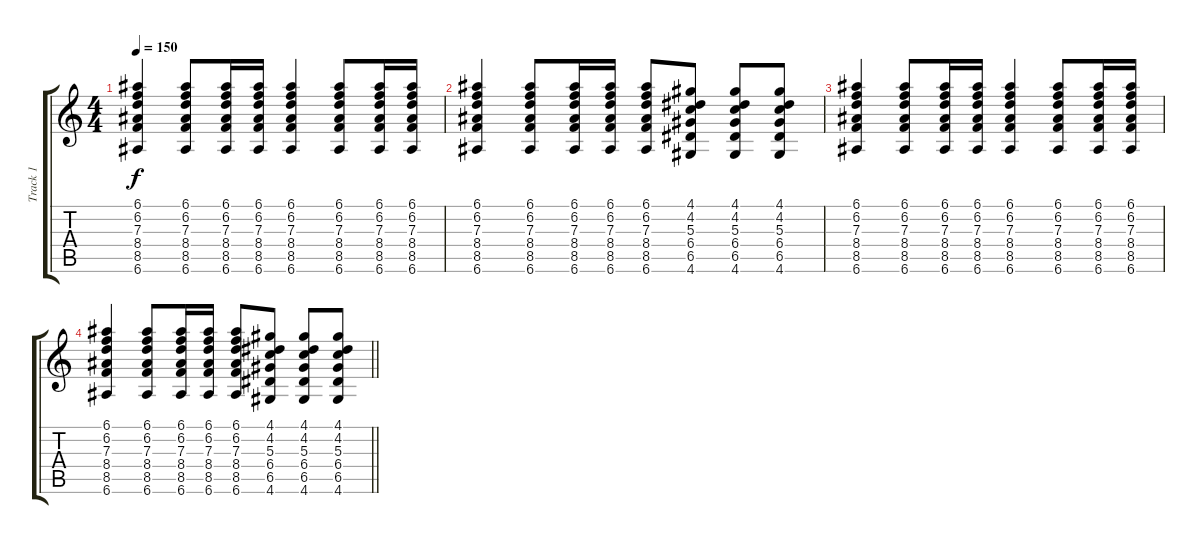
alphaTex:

\track ("Track 1" "Track 1") {instrument overdrivenguitar}
\staff {score tabs}
\tuning (E4 B3 G3 D3 A2 E2) {hide}
\ts (4 4)
\tempo 150
\clef g2
\ks c
(6.1 6.2 7.3 8.4 8.5 6.6).4{dy f} (6.1 6.2 7.3 8.4 8.5 6.6).8 (6.1 6.2 7.3 8.4 8.5 6.6).16 (6.1 6.2 7.3 8.4 8.5 6.6).16 (6.1 6.2 7.3 8.4 8.5 6.6).4 (6.1 6.2 7.3 8.4 8.5 6.6).8 (6.1 6.2 7.3 8.4 8.5 6.6).16 (6.1 6.2 7.3 8.4 8.5 6.6).16 |
(6.1 6.2 7.3 8.4 8.5 6.6).4 (6.1 6.2 7.3 8.4 8.5 6.6).8 (6.1 6.2 7.3 8.4 8.5 6.6).16 (6.1 6.2 7.3 8.4 8.5 6.6).16 (6.1 6.2 7.3 8.4 8.5 6.6).8 (4.1 4.2 5.3 6.4 6.5 4.6).8 (4.1 4.2 5.3 6.4 6.5 4.6).8 (4.1 4.2 5.3 6.4 6.5 4.6).8 |
(6.1 6.2 7.3 8.4 8.5 6.6).4 (6.1 6.2 7.3 8.4 8.5 6.6).8 (6.1 6.2 7.3 8.4 8.5 6.6).16 (6.1 6.2 7.3 8.4 8.5 6.6).16 (6.1 6.2 7.3 8.4 8.5 6.6).4 (6.1 6.2 7.3 8.4 8.5 6.6).8 (6.1 6.2 7.3 8.4 8.5 6.6).16 (6.1 6.2 7.3 8.4 8.5 6.6).16 |
\barLineRight lightlight
(6.1 6.2 7.3 8.4 8.5 6.6).4 (6.1 6.2 7.3 8.4 8.5 6.6).8 (6.1 6.2 7.3 8.4 8.5 6.6).16 (6.1 6.2 7.3 8.4 8.5 6.6).16 (6.1 6.2 7.3 8.4 8.5 6.6).8 (4.1 4.2 5.3 6.4 6.5 4.6).8 (4.1 4.2 5.3 6.4 6.5 4.6).8 (4.1 4.2 5.3 6.4 6.5 4.6).8
